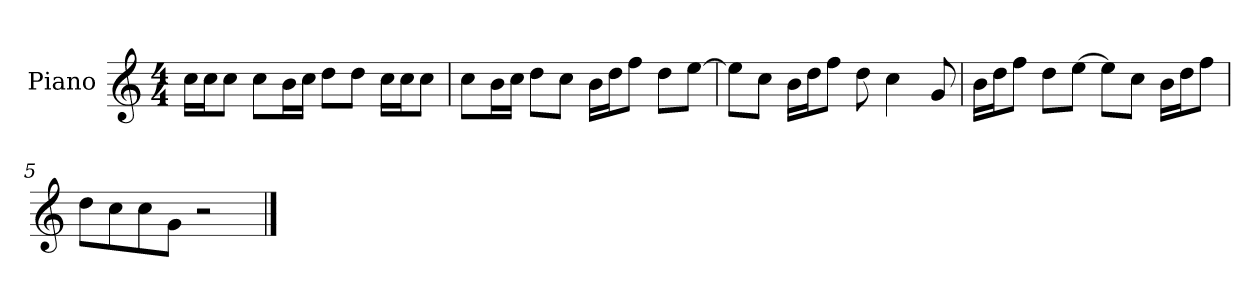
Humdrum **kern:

**kern
*part1
*staff1
*I"Piano
*I'P-no
*clefG2
*k[]
*M4/4
*MM90
=1
16cc\LL
16cc\J
8cc\J
8cc\L
16b\L
16cc\JJ
8dd\L
8dd\J
16cc\LL
16cc\J
8cc\J
=2
8cc\L
16b\L
16cc\JJ
8dd\L
8cc\J
16b\LL
16dd\J
8ff\J
8dd\L
[8ee\J
=3
8ee\L]
8cc\J
16b\LL
16dd\J
8ff\J
8dd\
4cc\
8g/
=4
16b\LL
16dd\J
8ff\J
8dd\L
[8ee\J
8ee\L]
8cc\J
16b\LL
16dd\J
8ff\J
!!LO:LB:g=z
=5
8dd\L
8cc\
8cc\
8g\J
2r
==
*-
